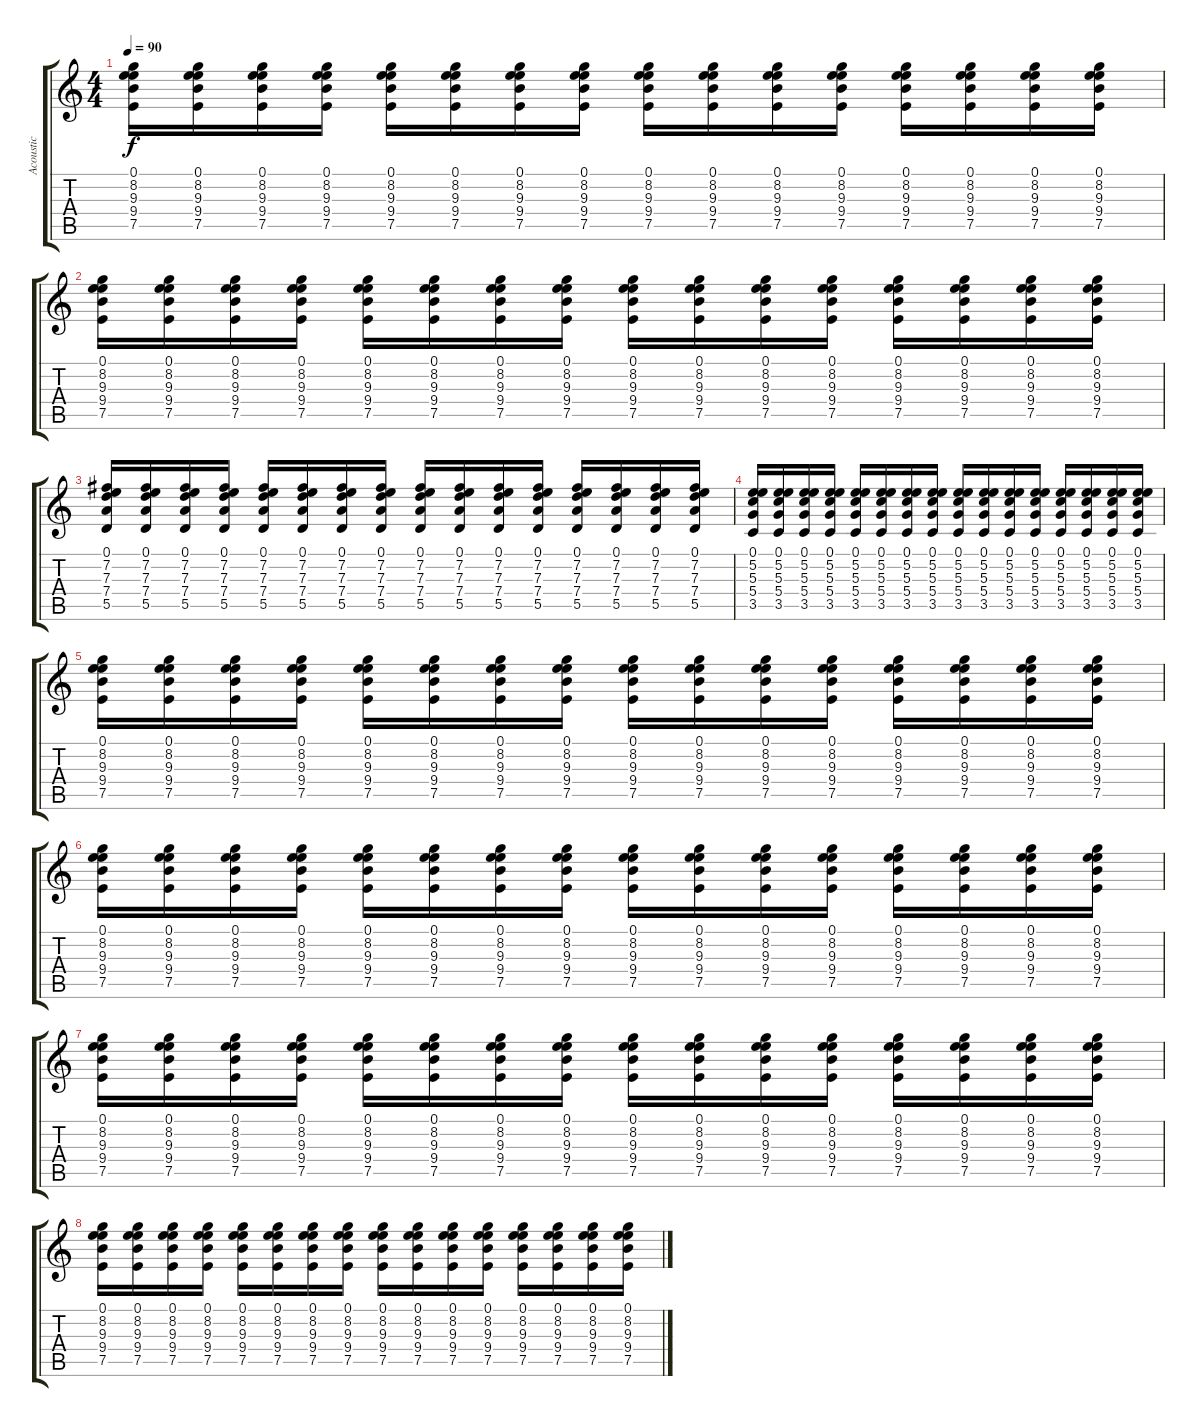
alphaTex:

\track ("Acoustic" "Acoustic") {instrument acousticguitarsteel}
\staff {score tabs}
\tuning (E4 B3 G3 D3 A2 E2) {hide}
\ts (4 4)
\tempo 90
\clef g2
\ks c
(0.1 8.2 9.3 9.4 7.5).16{dy f} (0.1 8.2 9.3 9.4 7.5).16 (0.1 8.2 9.3 9.4 7.5).16 (0.1 8.2 9.3 9.4 7.5).16 (0.1 8.2 9.3 9.4 7.5).16 (0.1 8.2 9.3 9.4 7.5).16 (0.1 8.2 9.3 9.4 7.5).16 (0.1 8.2 9.3 9.4 7.5).16 (0.1 8.2 9.3 9.4 7.5).16 (0.1 8.2 9.3 9.4 7.5).16 (0.1 8.2 9.3 9.4 7.5).16 (0.1 8.2 9.3 9.4 7.5).16 (0.1 8.2 9.3 9.4 7.5).16 (0.1 8.2 9.3 9.4 7.5).16 (0.1 8.2 9.3 9.4 7.5).16 (0.1 8.2 9.3 9.4 7.5).16 |
(0.1 8.2 9.3 9.4 7.5).16 (0.1 8.2 9.3 9.4 7.5).16 (0.1 8.2 9.3 9.4 7.5).16 (0.1 8.2 9.3 9.4 7.5).16 (0.1 8.2 9.3 9.4 7.5).16 (0.1 8.2 9.3 9.4 7.5).16 (0.1 8.2 9.3 9.4 7.5).16 (0.1 8.2 9.3 9.4 7.5).16 (0.1 8.2 9.3 9.4 7.5).16 (0.1 8.2 9.3 9.4 7.5).16 (0.1 8.2 9.3 9.4 7.5).16 (0.1 8.2 9.3 9.4 7.5).16 (0.1 8.2 9.3 9.4 7.5).16 (0.1 8.2 9.3 9.4 7.5).16 (0.1 8.2 9.3 9.4 7.5).16 (0.1 8.2 9.3 9.4 7.5).16 |
(0.1 7.2 7.3 7.4 5.5).16 (0.1 7.2 7.3 7.4 5.5).16 (0.1 7.2 7.3 7.4 5.5).16 (0.1 7.2 7.3 7.4 5.5).16 (0.1 7.2 7.3 7.4 5.5).16 (0.1 7.2 7.3 7.4 5.5).16 (0.1 7.2 7.3 7.4 5.5).16 (0.1 7.2 7.3 7.4 5.5).16 (0.1 7.2 7.3 7.4 5.5).16 (0.1 7.2 7.3 7.4 5.5).16 (0.1 7.2 7.3 7.4 5.5).16 (0.1 7.2 7.3 7.4 5.5).16 (0.1 7.2 7.3 7.4 5.5).16 (0.1 7.2 7.3 7.4 5.5).16 (0.1 7.2 7.3 7.4 5.5).16 (0.1 7.2 7.3 7.4 5.5).16 |
(0.1 5.2 5.3 5.4 3.5).16 (0.1 5.2 5.3 5.4 3.5).16 (0.1 5.2 5.3 5.4 3.5).16 (0.1 5.2 5.3 5.4 3.5).16 (0.1 5.2 5.3 5.4 3.5).16 (0.1 5.2 5.3 5.4 3.5).16 (0.1 5.2 5.3 5.4 3.5).16 (0.1 5.2 5.3 5.4 3.5).16 (0.1 5.2 5.3 5.4 3.5).16 (0.1 5.2 5.3 5.4 3.5).16 (0.1 5.2 5.3 5.4 3.5).16 (0.1 5.2 5.3 5.4 3.5).16 (0.1 5.2 5.3 5.4 3.5).16 (0.1 5.2 5.3 5.4 3.5).16 (0.1 5.2 5.3 5.4 3.5).16 (0.1 5.2 5.3 5.4 3.5).16 |
(0.1 8.2 9.3 9.4 7.5).16 (0.1 8.2 9.3 9.4 7.5).16 (0.1 8.2 9.3 9.4 7.5).16 (0.1 8.2 9.3 9.4 7.5).16 (0.1 8.2 9.3 9.4 7.5).16 (0.1 8.2 9.3 9.4 7.5).16 (0.1 8.2 9.3 9.4 7.5).16 (0.1 8.2 9.3 9.4 7.5).16 (0.1 8.2 9.3 9.4 7.5).16 (0.1 8.2 9.3 9.4 7.5).16 (0.1 8.2 9.3 9.4 7.5).16 (0.1 8.2 9.3 9.4 7.5).16 (0.1 8.2 9.3 9.4 7.5).16 (0.1 8.2 9.3 9.4 7.5).16 (0.1 8.2 9.3 9.4 7.5).16 (0.1 8.2 9.3 9.4 7.5).16 |
(0.1 8.2 9.3 9.4 7.5).16 (0.1 8.2 9.3 9.4 7.5).16 (0.1 8.2 9.3 9.4 7.5).16 (0.1 8.2 9.3 9.4 7.5).16 (0.1 8.2 9.3 9.4 7.5).16 (0.1 8.2 9.3 9.4 7.5).16 (0.1 8.2 9.3 9.4 7.5).16 (0.1 8.2 9.3 9.4 7.5).16 (0.1 8.2 9.3 9.4 7.5).16 (0.1 8.2 9.3 9.4 7.5).16 (0.1 8.2 9.3 9.4 7.5).16 (0.1 8.2 9.3 9.4 7.5).16 (0.1 8.2 9.3 9.4 7.5).16 (0.1 8.2 9.3 9.4 7.5).16 (0.1 8.2 9.3 9.4 7.5).16 (0.1 8.2 9.3 9.4 7.5).16 |
(0.1 8.2 9.3 9.4 7.5).16 (0.1 8.2 9.3 9.4 7.5).16 (0.1 8.2 9.3 9.4 7.5).16 (0.1 8.2 9.3 9.4 7.5).16 (0.1 8.2 9.3 9.4 7.5).16 (0.1 8.2 9.3 9.4 7.5).16 (0.1 8.2 9.3 9.4 7.5).16 (0.1 8.2 9.3 9.4 7.5).16 (0.1 8.2 9.3 9.4 7.5).16 (0.1 8.2 9.3 9.4 7.5).16 (0.1 8.2 9.3 9.4 7.5).16 (0.1 8.2 9.3 9.4 7.5).16 (0.1 8.2 9.3 9.4 7.5).16 (0.1 8.2 9.3 9.4 7.5).16 (0.1 8.2 9.3 9.4 7.5).16 (0.1 8.2 9.3 9.4 7.5).16 |
(0.1 8.2 9.3 9.4 7.5).16 (0.1 8.2 9.3 9.4 7.5).16 (0.1 8.2 9.3 9.4 7.5).16 (0.1 8.2 9.3 9.4 7.5).16 (0.1 8.2 9.3 9.4 7.5).16 (0.1 8.2 9.3 9.4 7.5).16 (0.1 8.2 9.3 9.4 7.5).16 (0.1 8.2 9.3 9.4 7.5).16 (0.1 8.2 9.3 9.4 7.5).16 (0.1 8.2 9.3 9.4 7.5).16 (0.1 8.2 9.3 9.4 7.5).16 (0.1 8.2 9.3 9.4 7.5).16 (0.1 8.2 9.3 9.4 7.5).16 (0.1 8.2 9.3 9.4 7.5).16 (0.1 8.2 9.3 9.4 7.5).16 (0.1 8.2 9.3 9.4 7.5).16
